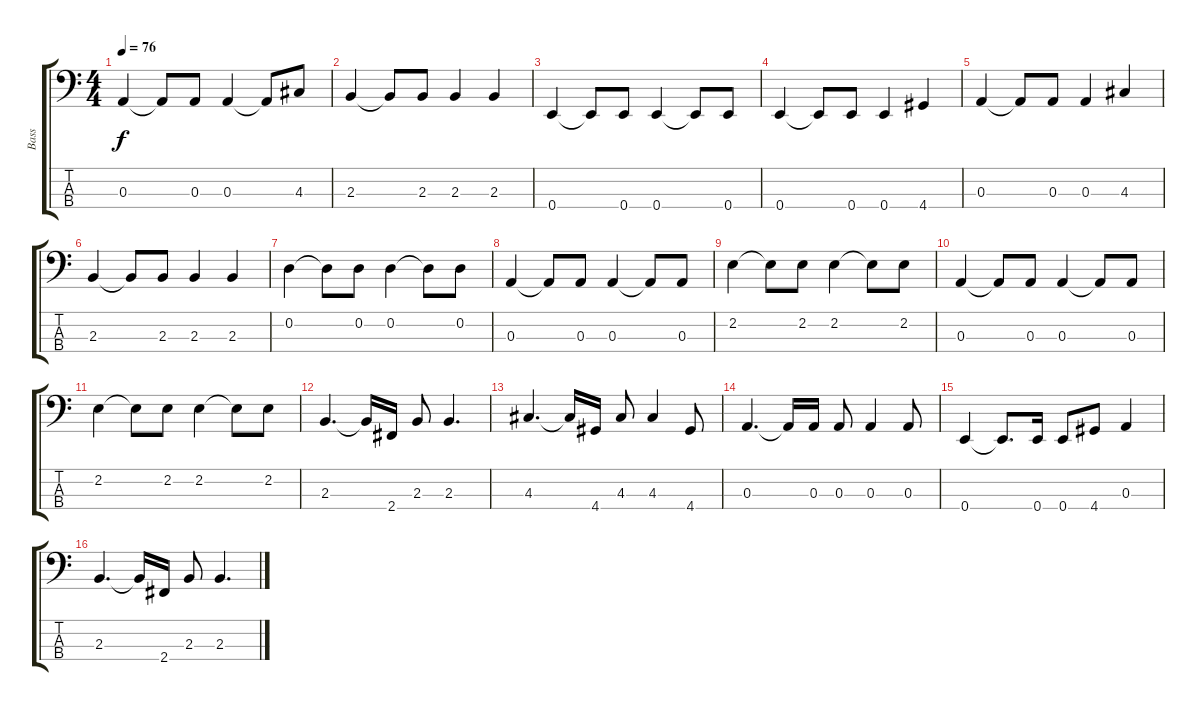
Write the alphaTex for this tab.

\track ("Bass" "Bass") {instrument electricbassfinger}
\staff {score tabs}
\tuning (G2 D2 A1 E1) {hide}
\ts (4 4)
\tempo 76
\clef f4
\ks c
0.3.4{dy f} 0.3{t}.8 0.3.8 0.3.4 0.3{t}.8 4.3.8 |
2.3.4 2.3{t}.8 2.3.8 2.3.4 2.3.4 |
0.4.4 0.4{t}.8 0.4.8 0.4.4 0.4{t}.8 0.4.8 |
0.4.4 0.4{t}.8 0.4.8 0.4.4 4.4.4 |
0.3.4 0.3{t}.8 0.3.8 0.3.4 4.3.4 |
2.3.4 2.3{t}.8 2.3.8 2.3.4 2.3.4 |
0.2.4 0.2{t}.8 0.2.8 0.2.4 0.2{t}.8 0.2.8 |
0.3.4 0.3{t}.8 0.3.8 0.3.4 0.3{t}.8 0.3.8 |
2.2.4 2.2{t}.8 2.2.8 2.2.4 2.2{t}.8 2.2.8 |
0.3.4 0.3{t}.8 0.3.8 0.3.4 0.3{t}.8 0.3.8 |
2.2.4 2.2{t}.8 2.2.8 2.2.4 2.2{t}.8 2.2.8 |
2.3.4{d} 2.3{t}.16 2.4.16 2.3.8 2.3.4{d} |
4.3.4{d} 4.3{t}.16 4.4.16 4.3.8 4.3.4 4.4.8 |
0.3.4{d} 0.3{t}.16 0.3.16 0.3.8 0.3.4 0.3.8 |
0.4.4 0.4{t}.8{d} 0.4.16 0.4.8 4.4.8 0.3.4 |
2.3.4{d} 2.3{t}.16 2.4.16 2.3.8 2.3.4{d}
